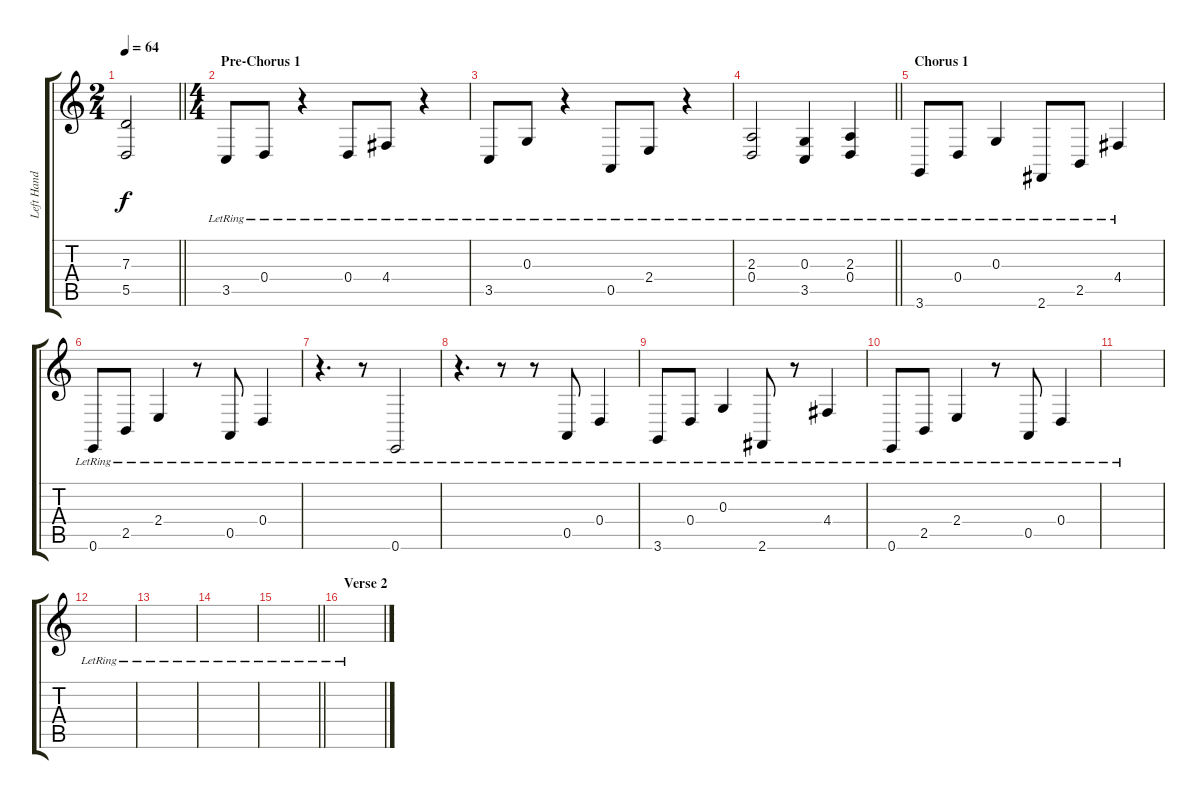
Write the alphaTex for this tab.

\track ("Left Hand - Mic Michaeli" "Left Hand ") {instrument electricgrandpiano}
\staff {score tabs}
\tuning (E4 B3 G3 D3 A2 E2) {hide}
\ts (2 4)
\tempo 64
\clef g2
\barLineRight lightlight
\ks c
(7.3{t} 5.5{t}).2{dy f} |
\ts (4 4)
\section ("" "Pre-Chorus 1")
3.5{lr}.8 0.4{lr}.8 r.4 0.4{lr}.8 4.4{lr}.8 r.4 |
3.5{lr}.8 0.3{lr}.8 r.4 0.5{lr}.8 2.4{lr}.8 r.4 |
\barLineRight lightlight
(2.3{lr} 0.4{lr}).2 (0.3{lr} 3.5{lr}).4 (2.3{lr} 0.4{lr}).4 |
\section ("" "Chorus 1")
3.6{lr}.8 0.4{lr}.8 0.3{lr}.4 2.6{lr}.8 2.5{lr}.8 4.4{lr}.4 |
0.6{lr}.8 2.5{lr}.8 2.4{lr}.4 r.8 0.5{lr}.8 0.4{lr}.4 |
r.4{d} r.8 0.6{lr}.2 |
r.4{d} r.8 r.8 0.5{lr}.8 0.4{lr}.4 |
3.6{lr}.8 0.4{lr}.8 0.3{lr}.4 2.6{lr}.8 r.8 4.4{lr}.4 |
0.6{lr}.8 2.5{lr}.8 2.4{lr}.4 r.8 0.5{lr}.8 0.4{lr}.4 |
|
|
|
|
\barLineRight lightlight
|
\section ("" "Verse 2")
